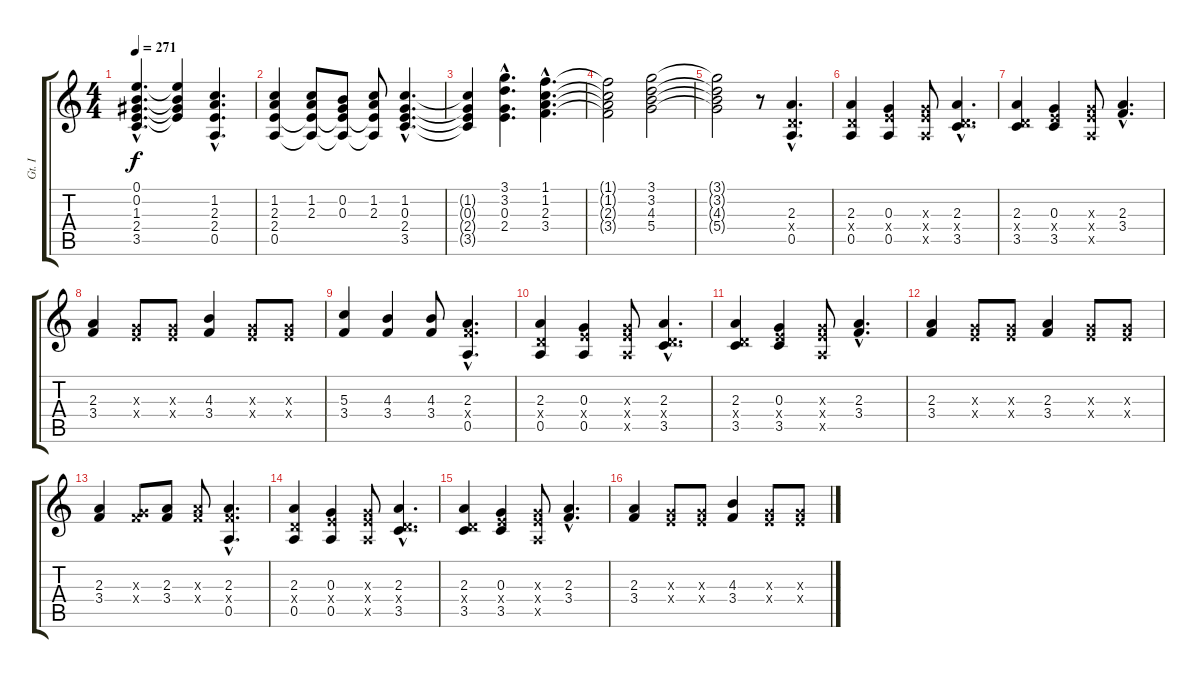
\track ("Gt. I" "Gt. I") {instrument distortionguitar}
\staff {score tabs}
\tuning (E4 B3 G3 D3 A2 E2) {hide}
\ts (4 4)
\tempo 271
\clef g2
\ks c
(0.1{hac t} 0.2{hac t} 1.3{hac t} 2.4{hac t} 3.5{hac t}).4{d dy f} (0.1{t} 0.2{t} 1.3{t} 2.4{t}).4 (1.2{hac} 2.3{hac} 2.4{hac} 0.5{hac}).4{d} |
(1.2 2.3 2.4 0.5).4 (1.2 2.3 2.4{t} 0.5{t}).8 (0.2 0.3 2.4{t} 0.5{t}).8 (1.2 2.3 2.4{t} 0.5{t}).8 (1.2{hac} 0.3{hac} 2.4{hac} 3.5{hac}).4{d} |
(1.2{t} 0.3{t} 2.4{t} 3.5{t}).4 (3.1{hac} 3.2{hac} 0.3{hac} 2.4{hac}).4{d} (1.1{hac} 1.2{hac} 2.3{hac} 3.4{hac}).4{d} |
(1.1{t} 1.2{t} 2.3{t} 3.4{t}).2 (3.1 3.2 4.3 5.4).2 |
(3.1{t} 3.2{t} 4.3{t} 5.4{t}).2 r.8 (2.3{hac} 0.4{hac x} 0.5{hac}).4{d} |
(2.3 0.4{x} 0.5).4 (0.3 2.4{x} 0.5).4 (0.3{x} 2.4{x} 0.5{x}).8 (2.3{hac} 0.4{hac x} 3.5{hac}).4{d} |
(2.3 0.4{x} 3.5).4 (0.3 2.4{x} 3.5).4 (0.3{x} 2.4{x} 0.5{x}).8 (2.3{hac} 3.4{hac}).4{d} |
(2.3 3.4).4 (0.3{x} 2.4{x}).8 (0.3{x} 2.4{x}).8 (4.3 3.4).4 (0.3{x} 2.4{x}).8 (0.3{x} 2.4{x}).8 |
(5.3 3.4).4 (4.3 3.4).4 (4.3 3.4).8 (2.3{hac} 3.4{hac x} 0.5{hac}).4{d} |
(2.3 0.4{x} 0.5).4 (0.3 2.4{x} 0.5).4 (0.3{x} 2.4{x} 0.5{x}).8 (2.3{hac} 0.4{hac x} 3.5{hac}).4{d} |
(2.3 0.4{x} 3.5).4 (0.3 2.4{x} 3.5).4 (0.3{x} 2.4{x} 0.5{x}).8 (2.3{hac} 3.4{hac}).4{d} |
(2.3 3.4).4 (0.3{x} 2.4{x}).8 (0.3{x} 2.4{x}).8 (2.3 3.4).4 (0.3{x} 2.4{x}).8 (0.3{x} 2.4{x}).8 |
(2.3 3.4).4 (0.3{x} 3.4{x}).8 (2.3 3.4).8 (2.3{x} 3.4{x}).8 (2.3{hac} 3.4{hac x} 0.5{hac}).4{d} |
(2.3 0.4{x} 0.5).4 (0.3 2.4{x} 0.5).4 (0.3{x} 2.4{x} 0.5{x}).8 (2.3{hac} 0.4{hac x} 3.5{hac}).4{d} |
(2.3 0.4{x} 3.5).4 (0.3 2.4{x} 3.5).4 (0.3{x} 2.4{x} 0.5{x}).8 (2.3{hac} 3.4{hac}).4{d} |
(2.3 3.4).4 (0.3{x} 2.4{x}).8 (0.3{x} 2.4{x}).8 (4.3 3.4).4 (0.3{x} 2.4{x}).8 (0.3{x} 2.4{x}).8
